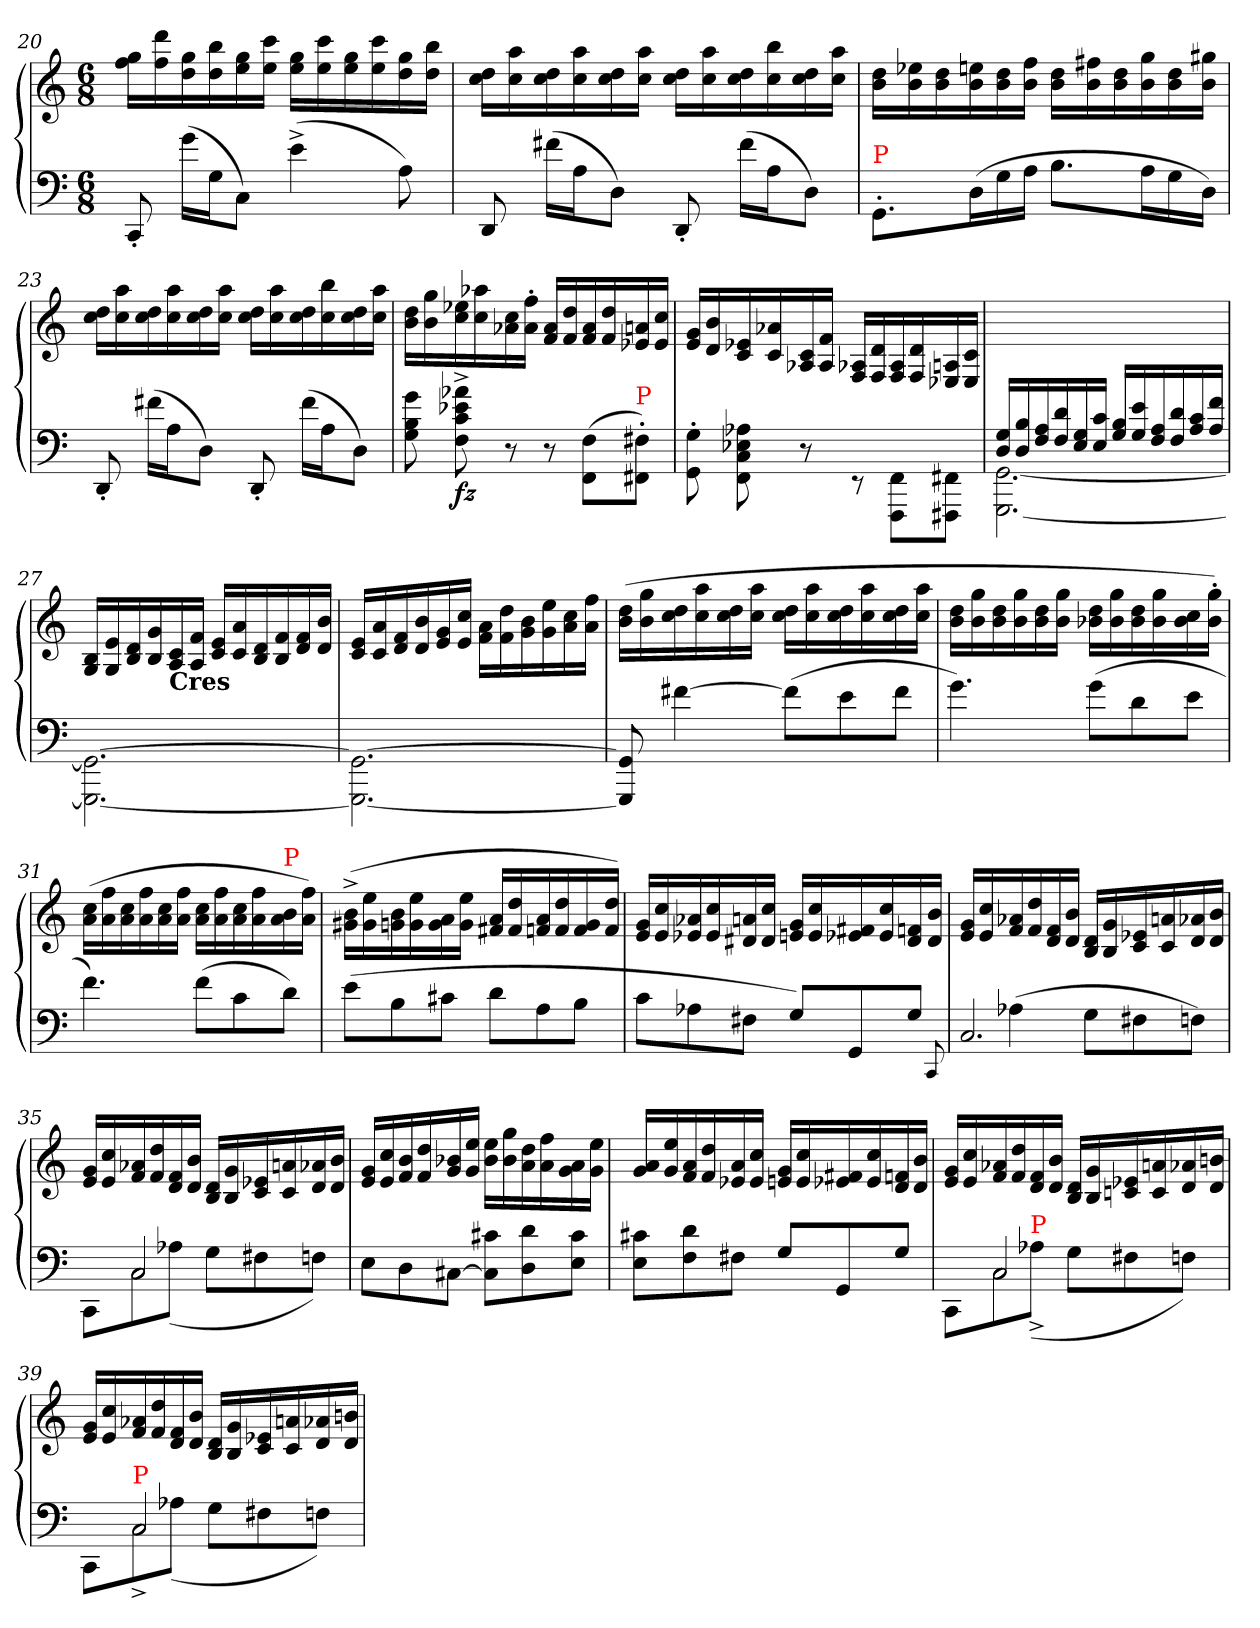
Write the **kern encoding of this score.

**kern	**kern	**dynam
*part1	*part1	*part1
*staff2	*staff1	*staff1/2
*clefF4	*clefG2	*
*k[]	*k[]	*
*C:	*C:	*
*M6/8	*M6/8	*
=20	=20	=20
8CC'	16gg 16ffLL	.
.	16ddd 16ff	.
(>16gLL	16gg 16dd	.
16GJ	16bb 16dd	.
8CJ)	16gg 16ee	.
.	16ccc 16eeJJ	.
(>4e^<	16gg 16eeLL	.
.	16ccc 16ee	.
.	16gg 16ee	.
.	16ccc 16ee	.
8A)	16gg 16dd	.
.	16bb 16ddJJ	.
=21	=21	=21
8DD	16dd 16ccLL	.
.	16aa 16cc	.
(>16f#XLL	16dd 16cc	.
16AJ	16aa 16cc	.
8DJ)	16dd 16cc	.
.	16aa 16ccJJ	.
8DD'	16dd 16ccLL	.
.	16aa 16cc	.
(>16f#LL	16dd 16cc	.
16AJ	16bb 16cc	.
8DJ)	16dd 16cc	.
.	16aa 16ccJJ	.
=22	=22	=22
!LO:TX:a:color=red:t=P	!	!
8.GG'L	16dd 16bLL	.
.	16ee-X 16b	.
.	16dd 16b	.
(>16DL	16een 16b	.
16G	16dd 16b	.
16AJJ	16ff 16bJJ	.
8.BL	16dd 16bLL	.
.	16ff#X 16b	.
.	16dd 16b	.
16AL	16gg 16b	.
16G	16dd 16b	.
16DJJ)	16gg#X 16bJJ	.
=23	=23	=23
8DD'	16dd 16ccLL	.
.	16aa 16cc	.
(>16f#XLL	16dd 16cc	.
16AJ	16aa 16cc	.
8DJ)	16dd 16cc	.
.	16aa 16ccJJ	.
8DD'	16dd 16ccLL	.
.	16aa 16cc	.
(>16f#LL	16dd 16cc	.
16AJ	16bb 16cc	.
8DJ)	16dd 16cc	.
.	16aa 16ccJJ	.
=24	=24	=24
8g 8B 8G	16dd 16bLL	.
.	16gg 16b	.
!	!	!LO:DY:b=2
8a-X^< 8e-X^< 8c^< 8F^<	16ee-X 16cc	fz
.	16aa-X 16cc	.
8r	16cc 16a-X	.
.	16ff' 16a-'JJ	.
8r	16a- 16fLL	.
.	16dd 16f	.
(>8F\ 8FF\L	16a- 16f	.
.	16dd 16f	.
!LO:TX:a:color=red:t=P	!	!
8F#X' 8FF#X'J)	16an 16e-X	.
.	16cc 16e-JJ	.
=25	=25	=25
8G'\ 8GG'\	16g 16eLL	.
.	16b 16d	.
8A-X\ 8E-X\ 8C\ 8FF\	16e-X 16c	fz fz
.	16a-X 16c	.
8r	16c 16A-X	.
.	16f 16A-JJ	.
8rEE	16A-X/ 16F/LL	.
.	16d/ 16F/	.
8FF\ 8FFF\L	16A-/ 16F/	.
.	16d/ 16F/	.
8FF#X\ 8FFF#X\J	16An/ 16E-X/	.
.	16c/ 16E-/JJ	.
=26	=26	=26
*^	*	*
16G 16DLL	[2.GG [2.GGG	2.ryy	.
16B 16D	.	.	.
16A 16F	.	.	.
16d 16F	.	.	.
16G 16E	.	.	.
16c 16EJJ	.	.	.
16B 16GLL	.	.	.
16e 16G	.	.	.
16A 16F	.	.	.
16d 16F	.	.	.
16c 16A	.	.	.
16f 16AJJ	.	.	.
*v	*v	*	*
=27	=27	=27
2.GG_\ 2.GGG_\	16B/ 16G/LL	.
.	16e/ 16G/	.
.	16d/ 16B/	.
.	16g 16B	.
!	!LO:TX:c:B:t=Cres	!
.	16c 16A	.
.	16f 16AJJ	.
.	16e 16cLL	.
.	16a 16c	.
.	16d 16B	.
.	16f 16B	.
.	16f 16d	.
.	16b 16dJJ	.
=28	=28	=28
2.GG_\ 2.GGG_\	16e 16cLL	.
.	16a 16c	.
.	16f 16d	.
.	16b 16d	.
.	16g 16e	.
.	16cc 16eJJ	.
.	16a\ 16f\LL	.
.	16dd 16f	.
.	16b 16g	.
.	16ee 16g	.
.	16cc 16a	.
.	16ff 16aJJ	.
=29	=29	=29
8GG] 8GGG]	(16dd 16bLL	.
.	16gg 16b	.
[4f#X	16dd 16cc	.
.	16aa 16cc	.
.	16dd 16cc	.
.	16aa 16ccJJ	.
(>8f#L]	16dd 16ccLL	.
.	16aa 16cc	.
8e	16dd 16cc	.
.	16aa 16cc	.
8f#J	16dd 16cc	.
.	16aa 16ccJJ	.
=30	=30	=30
4.g)	16dd 16bLL	.
.	16gg 16b	.
.	16dd 16b	.
.	16gg 16b	.
.	16dd 16b	.
.	16gg 16bJJ	.
(>8gL	16dd 16b-XLL	.
.	16gg 16b-	.
8d	16dd 16b-	.
.	16gg 16b-	.
8eJ	16cc 16b-	.
.	16gg' 16b-'JJ)	.
=31	=31	=31
4.f)	(>16cc 16aLL	.
.	16ff 16a	.
.	16cc 16a	.
.	16ff 16a	.
.	16cc 16a	.
.	16ff 16aJJ	.
(>8fL	16cc 16aLL	.
.	16ff 16a	.
8c	16cc 16a	.
.	16ff 16a	.
!	!LO:TX:a:color=red:t=P	!
8dJ)	16b 16a	.
.	16ff 16aJJ)	.
=32	=32	=32
(>8eL	(>16b^>\ 16g#X^>\LL	.
.	16ee 16g#	.
8B	16b 16gn	.
.	16ee 16g	.
8c#XJ	16a 16g	.
.	16ee 16gJJ	.
8dL	16a/ 16f#X/LL	.
.	16dd 16f#	.
8A	16a 16fn	.
.	16dd 16f	.
8BJ	16g 16f	.
.	16dd 16fJJ)	.
=33	=33	=33
8cL	16g 16eLL	.
.	16cc 16e	.
8A-X	16a-X 16e-X	.
.	16cc 16e-	.
8F#XJ	16an 16d#X	.
.	16cc 16d#JJ	.
8GL)	16g 16enLL	.
.	16cc 16e	.
8GG	16f#X 16e-X	.
.	16cc 16e-	.
8GJ	16fn 16d#	.
.	16b 16d#JJ	.
8qqCC/	.	.
=34	=34	=34
*^	*	*
8ryy	2.C/	16g 16eLL	.
.	.	16cc 16e	.
(4A-X\	.	16a-X 16f	.
.	.	16dd 16f	.
.	.	16f 16d	.
.	.	16b 16dJJ	.
8G\L	.	16d 16BLL	.
.	.	16g 16B	.
8F#X	.	16e-X 16c	.
.	.	16an 16c	.
8FnJ)	.	16a-X 16d	.
.	.	16b 16dJJ	.
=35	=35	=35	=35
8ryy	8CC	16g 16eLL	.
.	.	16cc 16e	.
!	!LO:N:vis=2	!	!
2C	8C	16a-X 16f	.
.	.	16dd 16f	.
.	(>8A-XJ	16f 16d	.
.	.	16b 16dJJ	.
.	8GL	16d 16BLL	.
.	.	16g 16B	.
.	8F#X	16e-X 16c	.
.	.	16an 16c	.
8ryy	8FnJ)	16a-X 16d	.
.	.	16b 16dJJ	.
*v	*v	*	*
=36	=36	=36
8EL	16g 16eLL	.
.	16cc 16e	.
8D	16b 16f	.
.	16dd 16f	.
[8C#XJ	16b-X 16g	.
.	16ee 16gJJ	.
8c#X 8C#]L	16ee 16b-LL	.
.	16gg 16b-	.
8d 8D	16dd 16a	.
.	16ff 16a	.
8c# 8EJ	16a 16g	.
.	16ee 16gJJ	.
=37	=37	=37
8c#X 8EL	16a 16gLL	.
.	16ee 16g	.
8d 8F	16a 16f	.
.	16dd 16f	.
8F#XJ	16a 16e-X	.
.	16cc 16e-JJ	.
8GL	16g 16enLL	.
.	16cc 16e	.
8GG	16f#X 16e-X	.
.	16cc 16e-	.
8GJ	16fn 16d	.
.	16b 16dJJ	.
=38	=38	=38
*^	*	*
8ryy	8CC	16g 16eLL	.
.	.	16cc 16e	.
!	!LO:N:vis=2	!	!
2C	8C	16a-X 16f	.
.	.	16dd 16f	.
!	!LO:TX:a:color=red:t=P	!	!
.	(>8A-X^>J	16f 16d	.
.	.	16b 16dJJ	.
.	8GL	16d 16BLL	.
.	.	16g 16B	.
.	8F#X	16e-X 16cn	.
.	.	16an 16c	.
8ryy	8FnJ)	16a-X 16d	.
.	.	16bn 16dJJ	.
=39	=39	=39	=39
8ryy	8CC	16g 16eLL	.
.	.	16cc 16e	.
!LO:TX:a:color=red:t=P	!	!	!
!	!LO:N:vis=2	!	!
2C	8C^>	16a-X 16f	.
.	.	16dd 16f	.
.	(>8A-XJ	16f 16d	.
.	.	16b 16dJJ	.
.	8GL	16d 16BLL	.
.	.	16g 16B	.
.	8F#X	16e-X 16c	.
.	.	16an 16c	.
8ryy	8FnJ)	16a-X 16d	.
.	.	16bn 16dJJ	.
*v	*v	*	*
=	=	=
*-	*-	*-
